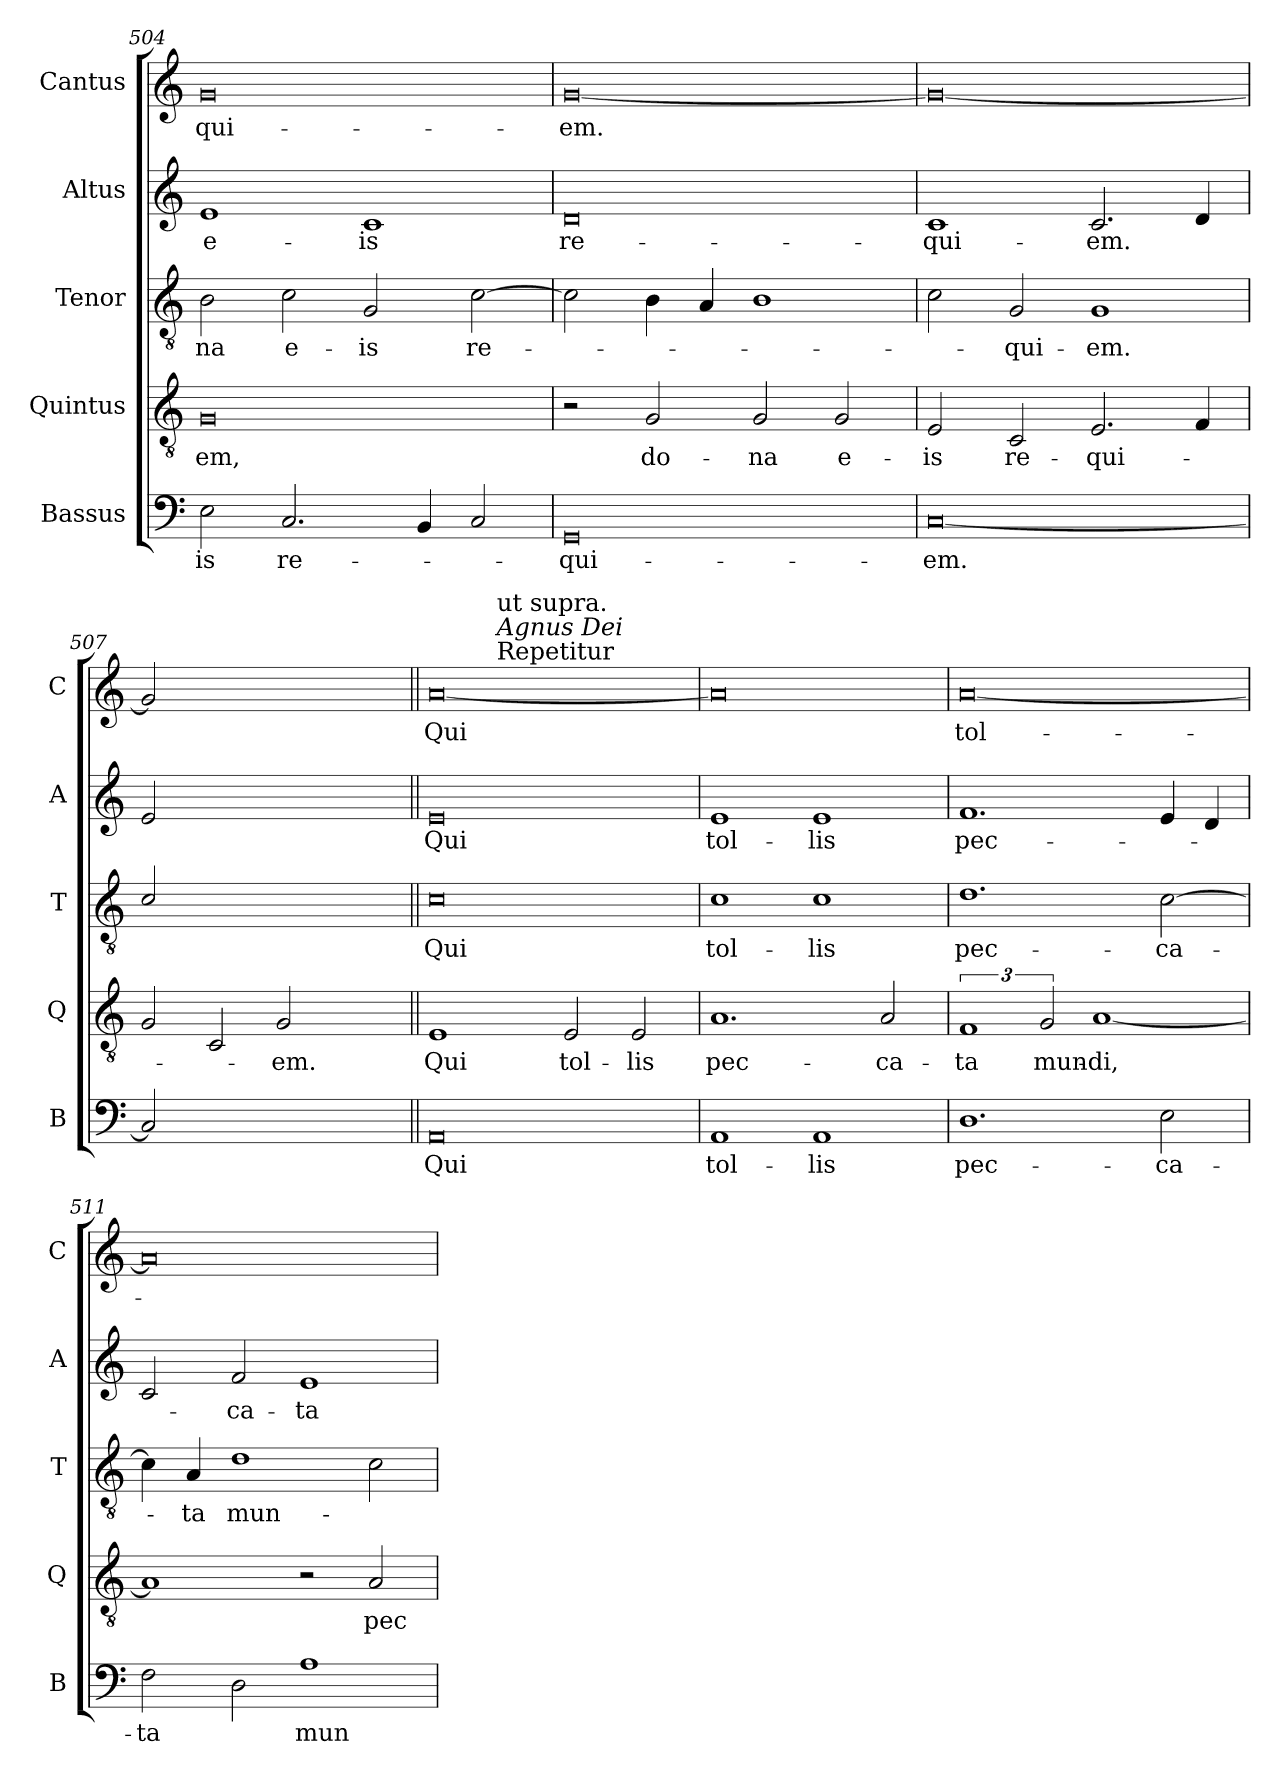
**kern	**text	**kern	**text	**kern	**text	**kern	**text	**kern	**text
*part5	*part5	*part4	*part4	*part3	*part3	*part2	*part2	*part1	*part1
*staff5	*staff5	*staff4	*staff4	*staff3	*staff3	*staff2	*staff2	*staff1	*staff1
*I"Bassus	*	*I"Quintus	*	*I"Tenor	*	*I"Altus	*	*I"Cantus	*
*I'B	*	*I'Q	*	*I'T	*	*I'A	*	*I'C	*
*clefF4	*	*clefGv2	*	*clefGv2	*	*clefG2	*	*clefG2	*
*k[]	*	*k[]	*	*k[]	*	*k[]	*	*k[]	*
*C:	*	*C:	*	*C:	*	*C:	*	*C:	*
=504	=504	=504	=504	=504	=504	=504	=504	=504	=504
!	!LO:LY:b	!	!LO:LY:b	!	!LO:LY:b	!	!LO:LY:b	!	!LO:LY:b
2E\	-is	0G	-em,	2B\	-na	1e	e-	0g	-qui-
!	!LO:LY:b	!	!	!	!LO:LY:b	!	!	!	!
2.C/	re-	.	.	2c\	e-	.	.	.	.
!	!	!	!	!	!LO:LY:b	!	!LO:LY:b	!	!
.	.	.	.	2G/	-is	1c	-is	.	.
4BB/	.	.	.	.	.	.	.	.	.
!	!	!	!	!	!LO:LY:b	!	!	!	!
2C/	.	.	.	[2c\	re-	.	.	.	.
=505	=505	=505	=505	=505	=505	=505	=505	=505	=505
!	!LO:LY:b	!	!	!	!	!	!LO:LY:b	!	!LO:LY:b
0GG	-qui-	2r	.	2c\]	.	0d	re-	[0g	-em.
!	!	!	!LO:LY:b	!	!	!	!	!	!
.	.	2G/	do-	4B\	.	.	.	.	.
.	.	.	.	4A/	.	.	.	.	.
!	!	!	!LO:LY:b	!	!	!	!	!	!
.	.	2G/	-na	1B	.	.	.	.	.
!	!	!	!LO:LY:b	!	!	!	!	!	!
.	.	2G/	e-	.	.	.	.	.	.
=506	=506	=506	=506	=506	=506	=506	=506	=506	=506
!	!LO:LY:b	!	!LO:LY:b	!	!	!	!LO:LY:b	!	!
[0C	-em.	2E/	-is	2c\	.	1c	-qui-	0g_	.
!	!	!	!LO:LY:b	!	!LO:LY:b	!	!	!	!
.	.	2C/	re-	2G/	-qui-	.	.	.	.
!	!	!	!LO:LY:b	!	!LO:LY:b	!	!LO:LY:b	!	!
.	.	2.E/	-qui-	1G	-em.	2.c/	-em.	.	.
.	.	4F/	.	.	.	4d/	.	.	.
=507	=507	=507	=507	=507	=507	=507	=507	=507	=507
2C/]	.	2G/	.	2c/	.	2e/	.	2g/]	.
2ryy	.	2C/	.	2ryy	.	2ryy	.	2ryy	.
!	!	!	!LO:LY:b	!	!	!	!	!	!
1ryy	.	2G/	-em.	1ryy	.	1ryy	.	1ryy	.
.	.	2ryy	.	.	.	.	.	.	.
!!LO:LB:g=z
=508||	=508||	=508||	=508||	=508||	=508||	=508||	=508||	=508||	=508||
!	!LO:LY:b	!	!LO:LY:b	!	!LO:LY:b	!	!LO:LY:b	!	!LO:LY:b
*	*	*	*	*	*	*	*	*^	*
0AA	Qui	1E	Qui	0c	Qui	0e	Qui	[0a	2ryy	Qui
!	!	!	!	!	!	!	!	!	!LO:TX:a:t=Repetitur	!
!	!	!	!	!	!	!	!	!	!LO:TX:a:i:t=Agnus Dei	!
!	!	!	!	!	!	!	!	!	!LO:TX:a:t=ut supra.	!
.	.	.	.	.	.	.	.	.	1.ryy	.
!	!	!	!LO:LY:b	!	!	!	!	!	!	!
.	.	2E/	tol-	.	.	.	.	.	.	.
!	!	!	!LO:LY:b	!	!	!	!	!	!	!
.	.	2E/	-lis	.	.	.	.	.	.	.
=509	=509	=509	=509	=509	=509	=509	=509	=509	=509	=509
!	!LO:LY:b	!	!LO:LY:b	!	!LO:LY:b	!	!LO:LY:b	!	!	!
*	*	*	*	*	*	*	*	*v	*v	*
1AA	tol-	1.A	pec-	1c	tol-	1e	tol-	0a]	.
!	!LO:LY:b	!	!	!	!LO:LY:b	!	!LO:LY:b	!	!
1AA	-lis	.	.	1c	-lis	1e	-lis	.	.
!	!	!	!LO:LY:b	!	!	!	!	!	!
.	.	2A/	-ca-	.	.	.	.	.	.
=510	=510	=510	=510	=510	=510	=510	=510	=510	=510
!	!LO:LY:b	!	!LO:LY:b	!	!LO:LY:b	!	!LO:LY:b	!	!LO:LY:b
1.D	pec-	3%2F	-ta	1.d	pec-	1.f	pec-	[0a	tol-
!	!	!	!LO:LY:b	!	!	!	!	!	!
.	.	3G/	mun-	.	.	.	.	.	.
!	!	!	!LO:LY:b	!	!	!	!	!	!
.	.	[1A	-di,	.	.	.	.	.	.
!	!LO:LY:b	!	!	!	!LO:LY:b	!	!	!	!
2E\	-ca-	.	.	[2c\	-ca-	4e/	.	.	.
.	.	.	.	.	.	4d/	.	.	.
=511	=511	=511	=511	=511	=511	=511	=511	=511	=511
!	!LO:LY:b	!	!	!	!	!	!	!	!
2F\	-ta	1A]	.	4c\]	.	2c/	.	0a]	.
!	!	!	!	!	!LO:LY:b	!	!	!	!
.	.	.	.	4A/	-ta	.	.	.	.
!	!	!	!	!	!LO:LY:b	!	!LO:LY:b	!	!
2D\	.	.	.	1d	mun-	2f/	-ca-	.	.
!	!LO:LY:b	!	!	!	!	!	!LO:LY:b	!	!
1A	mun-	2r	.	.	.	1e	-ta	.	.
!	!	!	!LO:LY:b	!	!	!	!	!	!
.	.	2A/	pec-	2c\	.	.	.	.	.
=	=	=	=	=	=	=	=	=	=
*-	*-	*-	*-	*-	*-	*-	*-	*-	*-
